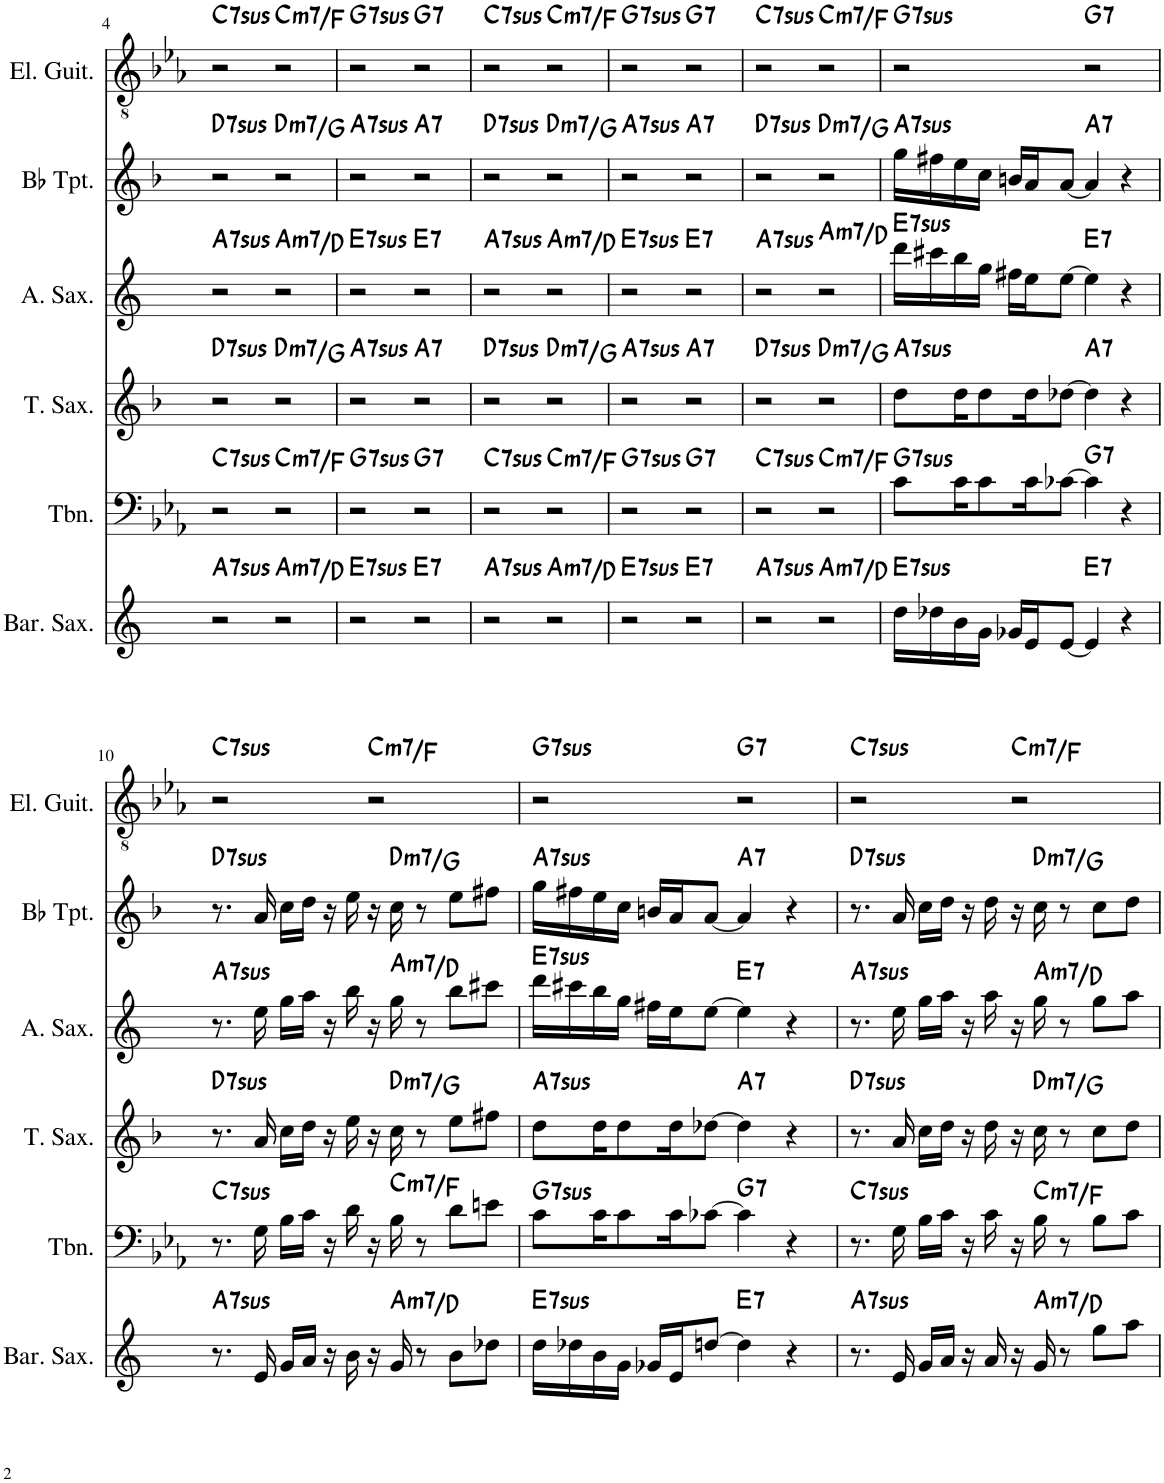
**kern	**harte	**kern	**harte	**kern	**harte	**kern	**harte	**kern	**harte	**kern	**harte
*part6	*part6	*part5	*part5	*part4	*part4	*part3	*part3	*part2	*part2	*part1	*part1
*staff6	*	*staff5	*	*staff4	*	*staff3	*	*staff2	*	*staff1	*
*I"Baritone Saxophone	*	*I"Trombone	*	*I"Tenor Saxophone	*	*I"Alto Saxophone	*	*I"Bb Trumpet	*	*I"Electric Guitar	*
*I'Bar. Sax.	*	*I'Tbn.	*	*I'T. Sax.	*	*I'A. Sax.	*	*I'Bb Tpt.	*	*I'El. Guit.	*
!!LO:PB:g=z
*clefG2	*	*clefF4	*	*clefG2	*	*clefG2	*	*clefG2	*	*clefGv2	*
*Trd12c21	*	*	*	*Trd12c21	*	*Trd5c9	*	*Trd1c2	*	*	*
*k[]	*	*k[b-e-a-]	*	*k[b-]	*	*k[]	*	*k[b-]	*	*k[b-e-a-]	*
*M4/4	*	*M4/4	*	*M4/4	*	*M4/4	*	*M4/4	*	*M4/4	*
=4	=4	=4	=4	=4	=4	=4	=4	=4	=4	=4	=4
!	!LO:H:kt=7sus	!	!LO:H:kt=7sus	!	!LO:H:kt=7sus	!	!LO:H:kt=7sus	!	!LO:H:kt=7sus	!	!LO:H:kt=7sus
2r	A:sus4(7)	2r	C:sus4(7)	2r	D:sus4(7)	2r	A:sus4(7)	2r	D:sus4(7)	2r	C:sus4(7)
!	!LO:H:kt=m7	!	!LO:H:kt=m7	!	!LO:H:kt=m7	!	!LO:H:kt=m7	!	!LO:H:kt=m7	!	!LO:H:kt=m7
2r	A:min7/4	2r	C:min7/4	2r	D:min7/4	2r	A:min7/4	2r	D:min7/4	2r	C:min7/4
=5	=5	=5	=5	=5	=5	=5	=5	=5	=5	=5	=5
!	!LO:H:kt=7sus	!	!LO:H:kt=7sus	!	!LO:H:kt=7sus	!	!LO:H:kt=7sus	!	!LO:H:kt=7sus	!	!LO:H:kt=7sus
2r	E:sus4(7)	2r	G:sus4(7)	2r	A:sus4(7)	2r	E:sus4(7)	2r	A:sus4(7)	2r	G:sus4(7)
!	!LO:H:kt=7	!	!LO:H:kt=7	!	!LO:H:kt=7	!	!LO:H:kt=7	!	!LO:H:kt=7	!	!LO:H:kt=7
2r	E:7	2r	G:7	2r	A:7	2r	E:7	2r	A:7	2r	G:7
=6	=6	=6	=6	=6	=6	=6	=6	=6	=6	=6	=6
!	!LO:H:kt=7sus	!	!LO:H:kt=7sus	!	!LO:H:kt=7sus	!	!LO:H:kt=7sus	!	!LO:H:kt=7sus	!	!LO:H:kt=7sus
2r	A:sus4(7)	2r	C:sus4(7)	2r	D:sus4(7)	2r	A:sus4(7)	2r	D:sus4(7)	2r	C:sus4(7)
!	!LO:H:kt=m7	!	!LO:H:kt=m7	!	!LO:H:kt=m7	!	!LO:H:kt=m7	!	!LO:H:kt=m7	!	!LO:H:kt=m7
2r	A:min7/4	2r	C:min7/4	2r	D:min7/4	2r	A:min7/4	2r	D:min7/4	2r	C:min7/4
=7	=7	=7	=7	=7	=7	=7	=7	=7	=7	=7	=7
!	!LO:H:kt=7sus	!	!LO:H:kt=7sus	!	!LO:H:kt=7sus	!	!LO:H:kt=7sus	!	!LO:H:kt=7sus	!	!LO:H:kt=7sus
2r	E:sus4(7)	2r	G:sus4(7)	2r	A:sus4(7)	2r	E:sus4(7)	2r	A:sus4(7)	2r	G:sus4(7)
!	!LO:H:kt=7	!	!LO:H:kt=7	!	!LO:H:kt=7	!	!LO:H:kt=7	!	!LO:H:kt=7	!	!LO:H:kt=7
2r	E:7	2r	G:7	2r	A:7	2r	E:7	2r	A:7	2r	G:7
=8	=8	=8	=8	=8	=8	=8	=8	=8	=8	=8	=8
!	!LO:H:kt=7sus	!	!LO:H:kt=7sus	!	!LO:H:kt=7sus	!	!LO:H:kt=7sus	!	!LO:H:kt=7sus	!	!LO:H:kt=7sus
2r	A:sus4(7)	2r	C:sus4(7)	2r	D:sus4(7)	2r	A:sus4(7)	2r	D:sus4(7)	2r	C:sus4(7)
!	!LO:H:kt=m7	!	!LO:H:kt=m7	!	!LO:H:kt=m7	!	!LO:H:kt=m7	!	!LO:H:kt=m7	!	!LO:H:kt=m7
2r	A:min7/4	2r	C:min7/4	2r	D:min7/4	2r	A:min7/4	2r	D:min7/4	2r	C:min7/4
=9	=9	=9	=9	=9	=9	=9	=9	=9	=9	=9	=9
!	!LO:H:kt=7sus	!	!LO:H:kt=7sus	!	!LO:H:kt=7sus	!	!LO:H:kt=7sus	!	!LO:H:kt=7sus	!	!LO:H:kt=7sus
16dd\LL	E:sus4(7)	8c\L	G:sus4(7)	8dd\L	A:sus4(7)	16ddd\LL	E:sus4(7)	16gg\LL	A:sus4(7)	2r	G:sus4(7)
16dd-X\	.	.	.	.	.	16ccc#X\	.	16ff#X\	.	.	.
16b\	.	16c\K	.	16dd\K	.	16bb\	.	16ee\	.	.	.
16g\JJ	.	8c\	.	8dd\	.	16gg\JJ	.	16cc\JJ	.	.	.
16g-X/LL	.	.	.	.	.	16ff#X\LL	.	16bn/LL	.	.	.
16e/J	.	16c\K	.	16dd\K	.	16ee\J	.	16a/J	.	.	.
[8e/J	.	[8c-X\J	.	[8dd-X\J	.	[8ee\J	.	[8a/J	.	.	.
!	!LO:H:kt=7	!	!LO:H:kt=7	!	!LO:H:kt=7	!	!LO:H:kt=7	!	!LO:H:kt=7	!	!LO:H:kt=7
4e/]	E:7	4c-\]	G:7	4dd-\]	A:7	4ee\]	E:7	4a/]	A:7	2r	G:7
4r	.	4r	.	4r	.	4r	.	4r	.	.	.
!!LO:LB:g=z
=10	=10	=10	=10	=10	=10	=10	=10	=10	=10	=10	=10
!	!LO:H:kt=7sus	!	!LO:H:kt=7sus	!	!LO:H:kt=7sus	!	!LO:H:kt=7sus	!	!LO:H:kt=7sus	!	!LO:H:kt=7sus
8.r	A:sus4(7)	8.r	C:sus4(7)	8.r	D:sus4(7)	8.r	A:sus4(7)	8.r	D:sus4(7)	2r	C:sus4(7)
16e/	.	16G\	.	16a/	.	16ee\	.	16a/	.	.	.
16g/LL	.	16B-\LL	.	16cc\LL	.	16gg\LL	.	16cc\LL	.	.	.
16a/JJ	.	16c\JJ	.	16dd\JJ	.	16aa\JJ	.	16dd\JJ	.	.	.
16r	.	16r	.	16r	.	16r	.	16r	.	.	.
16b\	.	16d\	.	16ee\	.	16bb\	.	16ee\	.	.	.
!	!	!	!	!	!	!	!	!	!	!	!LO:H:kt=m7
16r	.	16r	.	16r	.	16r	.	16r	.	2r	C:min7/4
!	!LO:H:kt=m7	!	!LO:H:kt=m7	!	!LO:H:kt=m7	!	!LO:H:kt=m7	!	!LO:H:kt=m7	!	!
16g/	A:min7/4	16B-\	C:min7/4	16cc\	D:min7/4	16gg\	A:min7/4	16cc\	D:min7/4	.	.
8r	.	8r	.	8r	.	8r	.	8r	.	.	.
8b\L	.	8d\L	.	8ee\L	.	8bb\L	.	8ee\L	.	.	.
8dd-X\J	.	8en\J	.	8ff#X\J	.	8ccc#X\J	.	8ff#X\J	.	.	.
=11	=11	=11	=11	=11	=11	=11	=11	=11	=11	=11	=11
!	!LO:H:kt=7sus	!	!LO:H:kt=7sus	!	!LO:H:kt=7sus	!	!LO:H:kt=7sus	!	!LO:H:kt=7sus	!	!LO:H:kt=7sus
16dd\LL	E:sus4(7)	8c\L	G:sus4(7)	8dd\L	A:sus4(7)	16ddd\LL	E:sus4(7)	16gg\LL	A:sus4(7)	2r	G:sus4(7)
16dd-X\	.	.	.	.	.	16ccc#X\	.	16ff#X\	.	.	.
16b\	.	16c\K	.	16dd\K	.	16bb\	.	16ee\	.	.	.
16g\JJ	.	8c\	.	8dd\	.	16gg\JJ	.	16cc\JJ	.	.	.
16g-X/LL	.	.	.	.	.	16ff#X\LL	.	16bn/LL	.	.	.
16e/J	.	16c\K	.	16dd\K	.	16ee\J	.	16a/J	.	.	.
[8ddn/J	.	[8c-X\J	.	[8dd-X\J	.	[8ee\J	.	[8a/J	.	.	.
!	!LO:H:kt=7	!	!LO:H:kt=7	!	!LO:H:kt=7	!	!LO:H:kt=7	!	!LO:H:kt=7	!	!LO:H:kt=7
4dd\]	E:7	4c-\]	G:7	4dd-\]	A:7	4ee\]	E:7	4a/]	A:7	2r	G:7
4r	.	4r	.	4r	.	4r	.	4r	.	.	.
=12	=12	=12	=12	=12	=12	=12	=12	=12	=12	=12	=12
!	!LO:H:kt=7sus	!	!LO:H:kt=7sus	!	!LO:H:kt=7sus	!	!LO:H:kt=7sus	!	!LO:H:kt=7sus	!	!LO:H:kt=7sus
8.r	A:sus4(7)	8.r	C:sus4(7)	8.r	D:sus4(7)	8.r	A:sus4(7)	8.r	D:sus4(7)	2r	C:sus4(7)
16e/	.	16G\	.	16a/	.	16ee\	.	16a/	.	.	.
16g/LL	.	16B-\LL	.	16cc\LL	.	16gg\LL	.	16cc\LL	.	.	.
16a/JJ	.	16c\JJ	.	16dd\JJ	.	16aa\JJ	.	16dd\JJ	.	.	.
16r	.	16r	.	16r	.	16r	.	16r	.	.	.
16a/	.	16c\	.	16dd\	.	16aa\	.	16dd\	.	.	.
!	!	!	!	!	!	!	!	!	!	!	!LO:H:kt=m7
16r	.	16r	.	16r	.	16r	.	16r	.	2r	C:min7/4
!	!LO:H:kt=m7	!	!LO:H:kt=m7	!	!LO:H:kt=m7	!	!LO:H:kt=m7	!	!LO:H:kt=m7	!	!
16g/	A:min7/4	16B-\	C:min7/4	16cc\	D:min7/4	16gg\	A:min7/4	16cc\	D:min7/4	.	.
8r	.	8r	.	8r	.	8r	.	8r	.	.	.
8gg\L	.	8B-\L	.	8cc\L	.	8gg\L	.	8cc\L	.	.	.
8aa\J	.	8c\J	.	8dd\J	.	8aa\J	.	8dd\J	.	.	.
=	=	=	=	=	=	=	=	=	=	=	=
*-	*-	*-	*-	*-	*-	*-	*-	*-	*-	*-	*-
